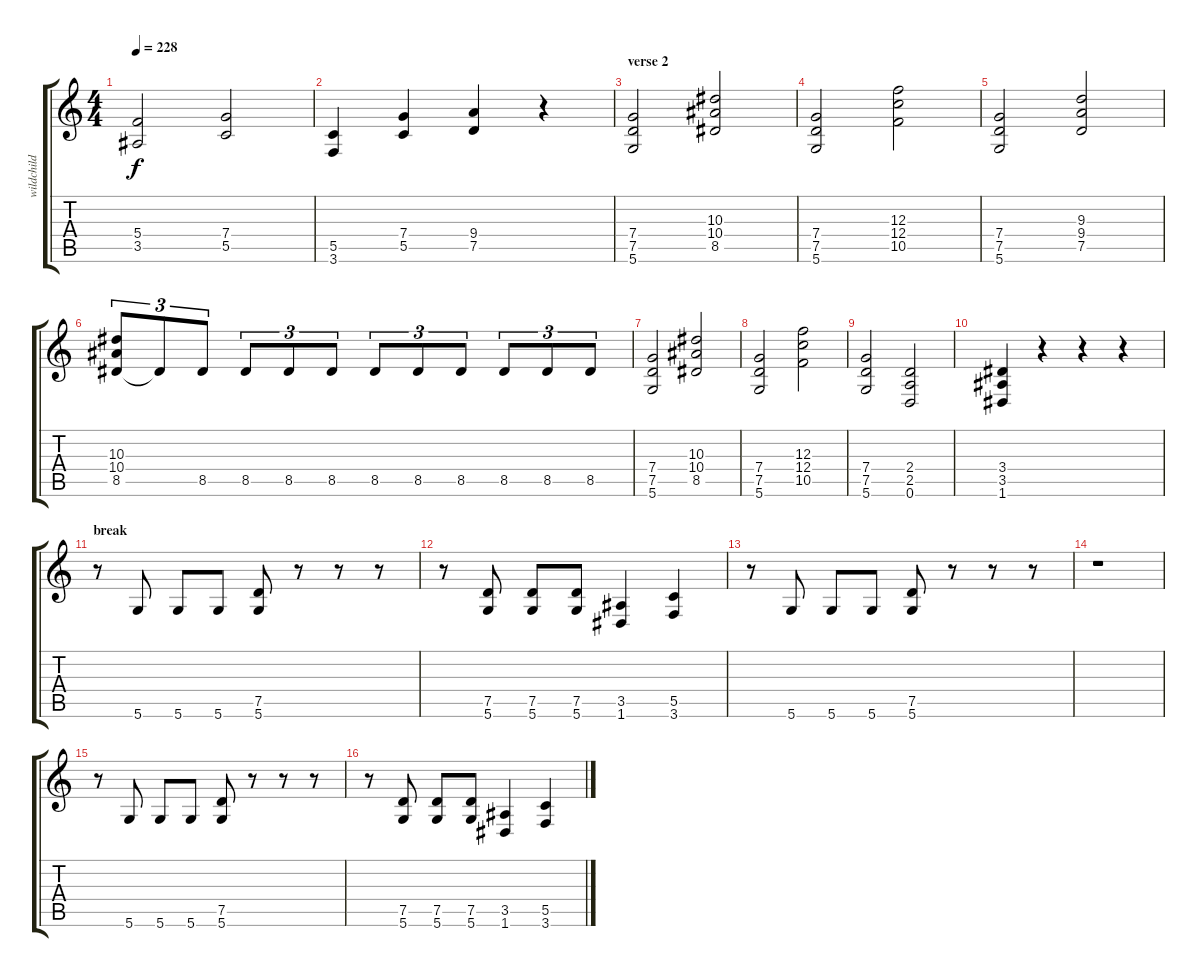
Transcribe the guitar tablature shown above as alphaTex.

\track ("wildchild" "wildchild") {instrument overdrivenguitar}
\staff {score tabs}
\tuning (D4 A3 F3 C3 G2 D2) {hide}
\ts (4 4)
\tempo 228
\clef g2
\ks c
(5.4 3.5).2{dy f} (7.4 5.5).2 |
(5.5 3.6).4 (7.4 5.5).4 (9.4 7.5).4 r.4 |
\section ("" "verse 2")
(7.4 7.5 5.6).2 (10.3 10.4 8.5).2 |
(7.4 7.5 5.6).2 (12.3 12.4 10.5).2 |
(7.4 7.5 5.6).2 (9.3 9.4 7.5).2 |
(10.3 10.4 8.5).8{tu (3 2)} 8.5{t}.8{tu (3 2)} 8.5.8{tu (3 2)} 8.5.8{tu (3 2)} 8.5.8{tu (3 2)} 8.5.8{tu (3 2)} 8.5.8{tu (3 2)} 8.5.8{tu (3 2)} 8.5.8{tu (3 2)} 8.5.8{tu (3 2)} 8.5.8{tu (3 2)} 8.5.8{tu (3 2)} |
(7.4 7.5 5.6).2 (10.3 10.4 8.5).2 |
(7.4 7.5 5.6).2 (12.3 12.4 10.5).2 |
(7.4 7.5 5.6).2 (2.4 2.5 0.6).2 |
(3.4 3.5 1.6).4 r.4 r.4 r.4 |
\section ("" "break")
r.8 5.6.8 5.6.8 5.6.8 (7.5 5.6).8 r.8 r.8 r.8 |
r.8 (7.5 5.6).8 (7.5 5.6).8 (7.5 5.6).8 (3.5 1.6).4 (5.5 3.6).4 |
r.8 5.6.8 5.6.8 5.6.8 (7.5 5.6).8 r.8 r.8 r.8 |
r.1 |
r.8 5.6.8 5.6.8 5.6.8 (7.5 5.6).8 r.8 r.8 r.8 |
r.8 (7.5 5.6).8 (7.5 5.6).8 (7.5 5.6).8 (3.5 1.6).4 (5.5 3.6).4
